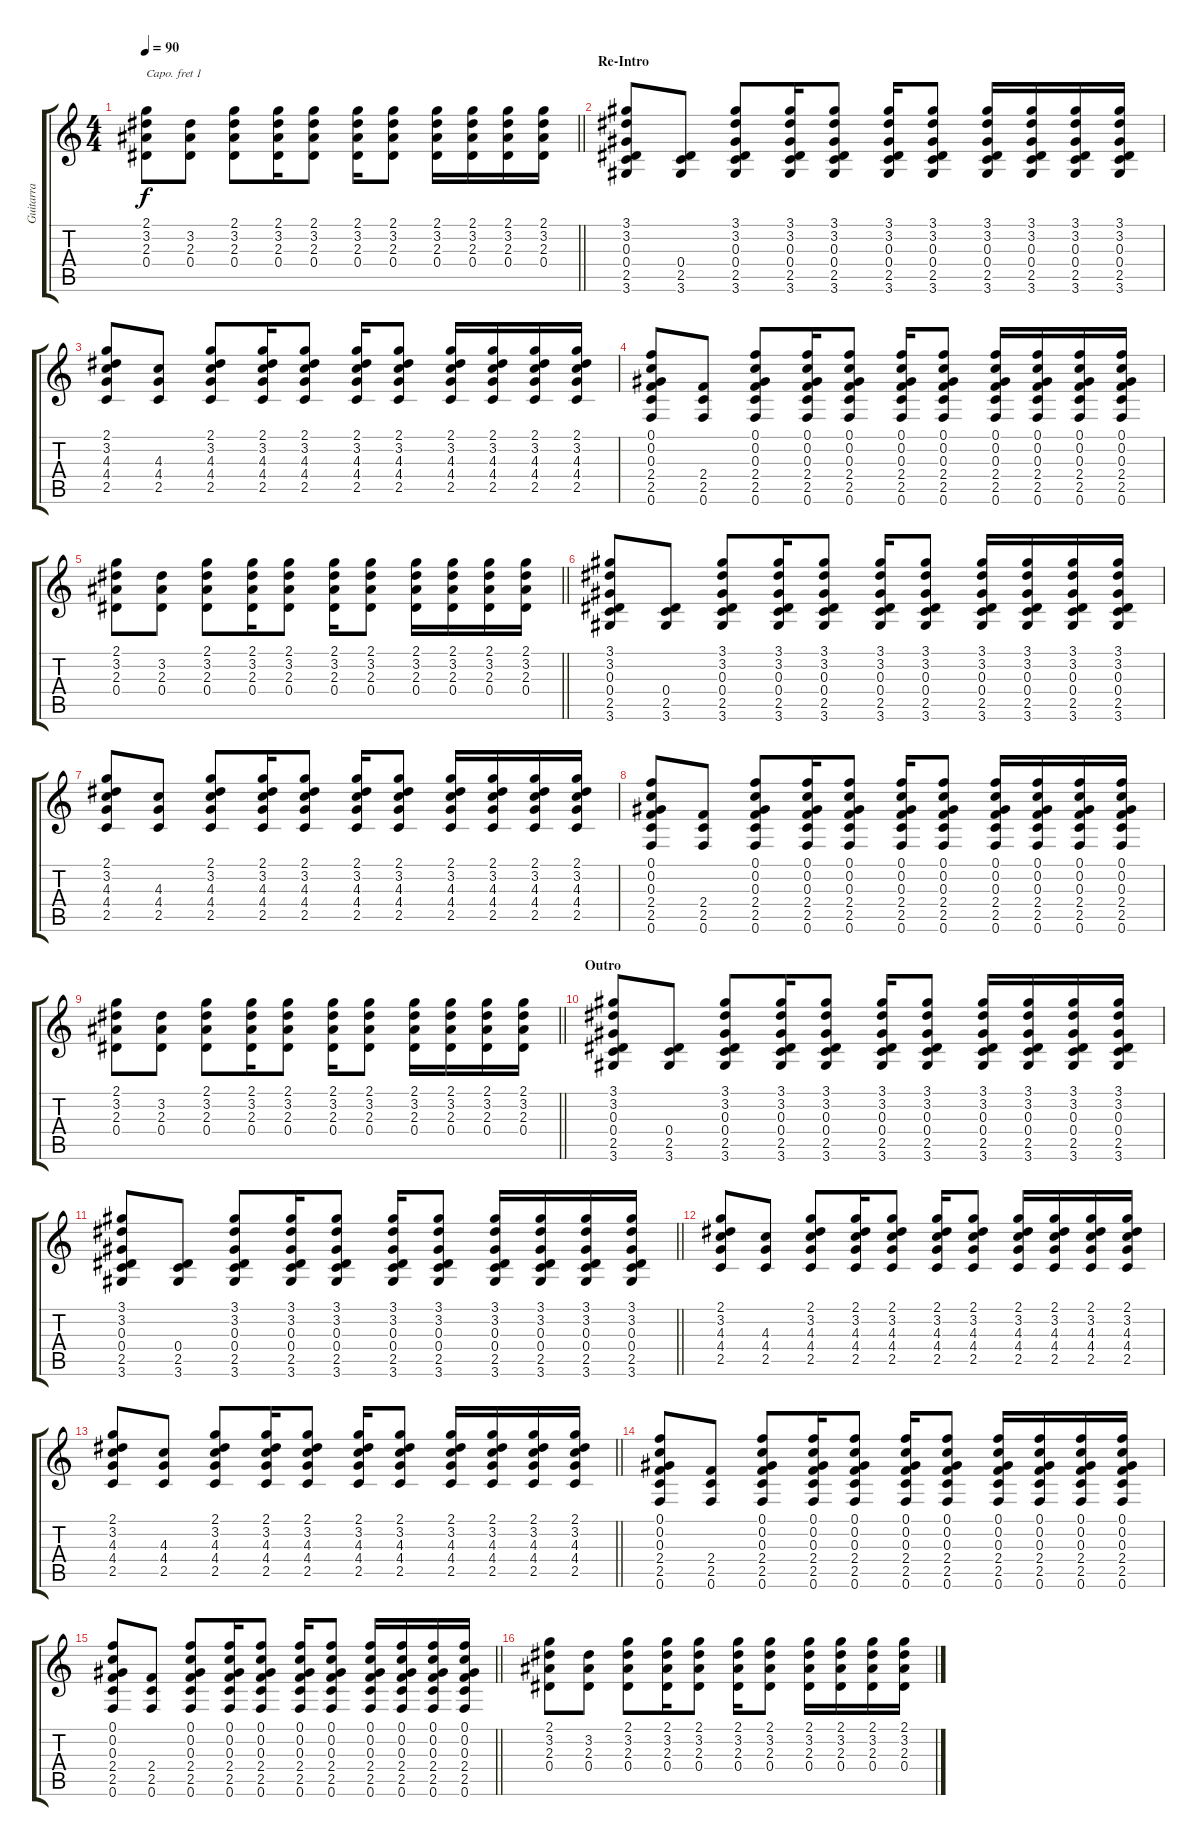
\track ("Guitarra" "Guitarra") {instrument acousticguitarsteel}
\staff {score tabs}
\capo 1
\tuning (E4 B3 G3 D3 A2 E2) {hide}
\ts (4 4)
\tempo 90
\clef g2
\barLineRight lightlight
\ks c
(2.1 3.2 2.3 0.4).8{dy f} (3.2 2.3 0.4).8 (2.1 3.2 2.3 0.4).8 (2.1 3.2 2.3 0.4).16 (2.1 3.2 2.3 0.4).8 (2.1 3.2 2.3 0.4).16 (2.1 3.2 2.3 0.4).8 (2.1 3.2 2.3 0.4).16 (2.1 3.2 2.3 0.4).16 (2.1 3.2 2.3 0.4).16 (2.1 3.2 2.3 0.4).16 |
\section ("" "Re-Intro")
(3.1 3.2 0.3 0.4 2.5 3.6).8{volume 6} (0.4 2.5 3.6).8 (3.1 3.2 0.3 0.4 2.5 3.6).8 (3.1 3.2 0.3 0.4 2.5 3.6).16 (3.1 3.2 0.3 0.4 2.5 3.6).8 (3.1 3.2 0.3 0.4 2.5 3.6).16 (3.1 3.2 0.3 0.4 2.5 3.6).8 (3.1 3.2 0.3 0.4 2.5 3.6).16 (3.1 3.2 0.3 0.4 2.5 3.6).16 (3.1 3.2 0.3 0.4 2.5 3.6).16 (3.1 3.2 0.3 0.4 2.5 3.6).16 |
(2.1 3.2 4.3 4.4 2.5).8 (4.3 4.4 2.5).8 (2.1 3.2 4.3 4.4 2.5).8 (2.1 3.2 4.3 4.4 2.5).16 (2.1 3.2 4.3 4.4 2.5).8 (2.1 3.2 4.3 4.4 2.5).16 (2.1 3.2 4.3 4.4 2.5).8 (2.1 3.2 4.3 4.4 2.5).16 (2.1 3.2 4.3 4.4 2.5).16 (2.1 3.2 4.3 4.4 2.5).16 (2.1 3.2 4.3 4.4 2.5).16 |
(0.1 0.2 0.3 2.4 2.5 0.6).8 (2.4 2.5 0.6).8 (0.1 0.2 0.3 2.4 2.5 0.6).8 (0.1 0.2 0.3 2.4 2.5 0.6).16 (0.1 0.2 0.3 2.4 2.5 0.6).8 (0.1 0.2 0.3 2.4 2.5 0.6).16 (0.1 0.2 0.3 2.4 2.5 0.6).8 (0.1 0.2 0.3 2.4 2.5 0.6).16 (0.1 0.2 0.3 2.4 2.5 0.6).16 (0.1 0.2 0.3 2.4 2.5 0.6).16 (0.1 0.2 0.3 2.4 2.5 0.6).16 |
\barLineRight lightlight
(2.1 3.2 2.3 0.4).8 (3.2 2.3 0.4).8 (2.1 3.2 2.3 0.4).8 (2.1 3.2 2.3 0.4).16 (2.1 3.2 2.3 0.4).8 (2.1 3.2 2.3 0.4).16 (2.1 3.2 2.3 0.4).8 (2.1 3.2 2.3 0.4).16 (2.1 3.2 2.3 0.4).16 (2.1 3.2 2.3 0.4).16 (2.1 3.2 2.3 0.4).16 |
(3.1 3.2 0.3 0.4 2.5 3.6).8 (0.4 2.5 3.6).8 (3.1 3.2 0.3 0.4 2.5 3.6).8 (3.1 3.2 0.3 0.4 2.5 3.6).16 (3.1 3.2 0.3 0.4 2.5 3.6).8 (3.1 3.2 0.3 0.4 2.5 3.6).16 (3.1 3.2 0.3 0.4 2.5 3.6).8 (3.1 3.2 0.3 0.4 2.5 3.6).16 (3.1 3.2 0.3 0.4 2.5 3.6).16 (3.1 3.2 0.3 0.4 2.5 3.6).16 (3.1 3.2 0.3 0.4 2.5 3.6).16 |
(2.1 3.2 4.3 4.4 2.5).8 (4.3 4.4 2.5).8 (2.1 3.2 4.3 4.4 2.5).8 (2.1 3.2 4.3 4.4 2.5).16 (2.1 3.2 4.3 4.4 2.5).8 (2.1 3.2 4.3 4.4 2.5).16 (2.1 3.2 4.3 4.4 2.5).8 (2.1 3.2 4.3 4.4 2.5).16 (2.1 3.2 4.3 4.4 2.5).16 (2.1 3.2 4.3 4.4 2.5).16 (2.1 3.2 4.3 4.4 2.5).16 |
(0.1 0.2 0.3 2.4 2.5 0.6).8 (2.4 2.5 0.6).8 (0.1 0.2 0.3 2.4 2.5 0.6).8 (0.1 0.2 0.3 2.4 2.5 0.6).16 (0.1 0.2 0.3 2.4 2.5 0.6).8 (0.1 0.2 0.3 2.4 2.5 0.6).16 (0.1 0.2 0.3 2.4 2.5 0.6).8 (0.1 0.2 0.3 2.4 2.5 0.6).16 (0.1 0.2 0.3 2.4 2.5 0.6).16 (0.1 0.2 0.3 2.4 2.5 0.6).16 (0.1 0.2 0.3 2.4 2.5 0.6).16 |
\barLineRight lightlight
(2.1 3.2 2.3 0.4).8 (3.2 2.3 0.4).8 (2.1 3.2 2.3 0.4).8 (2.1 3.2 2.3 0.4).16 (2.1 3.2 2.3 0.4).8 (2.1 3.2 2.3 0.4).16 (2.1 3.2 2.3 0.4).8 (2.1 3.2 2.3 0.4).16 (2.1 3.2 2.3 0.4).16 (2.1 3.2 2.3 0.4).16 (2.1 3.2 2.3 0.4).16 |
\section ("" "Outro")
(3.1 3.2 0.3 0.4 2.5 3.6).8{volume 6} (0.4 2.5 3.6).8 (3.1 3.2 0.3 0.4 2.5 3.6).8 (3.1 3.2 0.3 0.4 2.5 3.6).16 (3.1 3.2 0.3 0.4 2.5 3.6).8 (3.1 3.2 0.3 0.4 2.5 3.6).16 (3.1 3.2 0.3 0.4 2.5 3.6).8 (3.1 3.2 0.3 0.4 2.5 3.6).16 (3.1 3.2 0.3 0.4 2.5 3.6).16 (3.1 3.2 0.3 0.4 2.5 3.6).16 (3.1 3.2 0.3 0.4 2.5 3.6).16 |
\barLineRight lightlight
(3.1 3.2 0.3 0.4 2.5 3.6).8 (0.4 2.5 3.6).8 (3.1 3.2 0.3 0.4 2.5 3.6).8 (3.1 3.2 0.3 0.4 2.5 3.6).16 (3.1 3.2 0.3 0.4 2.5 3.6).8 (3.1 3.2 0.3 0.4 2.5 3.6).16 (3.1 3.2 0.3 0.4 2.5 3.6).8 (3.1 3.2 0.3 0.4 2.5 3.6).16 (3.1 3.2 0.3 0.4 2.5 3.6).16 (3.1 3.2 0.3 0.4 2.5 3.6).16 (3.1 3.2 0.3 0.4 2.5 3.6).16 |
(2.1 3.2 4.3 4.4 2.5).8 (4.3 4.4 2.5).8 (2.1 3.2 4.3 4.4 2.5).8 (2.1 3.2 4.3 4.4 2.5).16 (2.1 3.2 4.3 4.4 2.5).8 (2.1 3.2 4.3 4.4 2.5).16 (2.1 3.2 4.3 4.4 2.5).8 (2.1 3.2 4.3 4.4 2.5).16 (2.1 3.2 4.3 4.4 2.5).16 (2.1 3.2 4.3 4.4 2.5).16 (2.1 3.2 4.3 4.4 2.5).16 |
\barLineRight lightlight
(2.1 3.2 4.3 4.4 2.5).8 (4.3 4.4 2.5).8 (2.1 3.2 4.3 4.4 2.5).8 (2.1 3.2 4.3 4.4 2.5).16 (2.1 3.2 4.3 4.4 2.5).8 (2.1 3.2 4.3 4.4 2.5).16 (2.1 3.2 4.3 4.4 2.5).8 (2.1 3.2 4.3 4.4 2.5).16 (2.1 3.2 4.3 4.4 2.5).16 (2.1 3.2 4.3 4.4 2.5).16 (2.1 3.2 4.3 4.4 2.5).16 |
(0.1 0.2 0.3 2.4 2.5 0.6).8 (2.4 2.5 0.6).8 (0.1 0.2 0.3 2.4 2.5 0.6).8 (0.1 0.2 0.3 2.4 2.5 0.6).16 (0.1 0.2 0.3 2.4 2.5 0.6).8 (0.1 0.2 0.3 2.4 2.5 0.6).16 (0.1 0.2 0.3 2.4 2.5 0.6).8 (0.1 0.2 0.3 2.4 2.5 0.6).16 (0.1 0.2 0.3 2.4 2.5 0.6).16 (0.1 0.2 0.3 2.4 2.5 0.6).16 (0.1 0.2 0.3 2.4 2.5 0.6).16 |
\barLineRight lightlight
(0.1 0.2 0.3 2.4 2.5 0.6).8 (2.4 2.5 0.6).8 (0.1 0.2 0.3 2.4 2.5 0.6).8 (0.1 0.2 0.3 2.4 2.5 0.6).16 (0.1 0.2 0.3 2.4 2.5 0.6).8 (0.1 0.2 0.3 2.4 2.5 0.6).16 (0.1 0.2 0.3 2.4 2.5 0.6).8 (0.1 0.2 0.3 2.4 2.5 0.6).16 (0.1 0.2 0.3 2.4 2.5 0.6).16 (0.1 0.2 0.3 2.4 2.5 0.6).16 (0.1 0.2 0.3 2.4 2.5 0.6).16 |
(2.1 3.2 2.3 0.4).8 (3.2 2.3 0.4).8 (2.1 3.2 2.3 0.4).8 (2.1 3.2 2.3 0.4).16 (2.1 3.2 2.3 0.4).8 (2.1 3.2 2.3 0.4).16 (2.1 3.2 2.3 0.4).8 (2.1 3.2 2.3 0.4).16 (2.1 3.2 2.3 0.4).16 (2.1 3.2 2.3 0.4).16 (2.1 3.2 2.3 0.4).16
